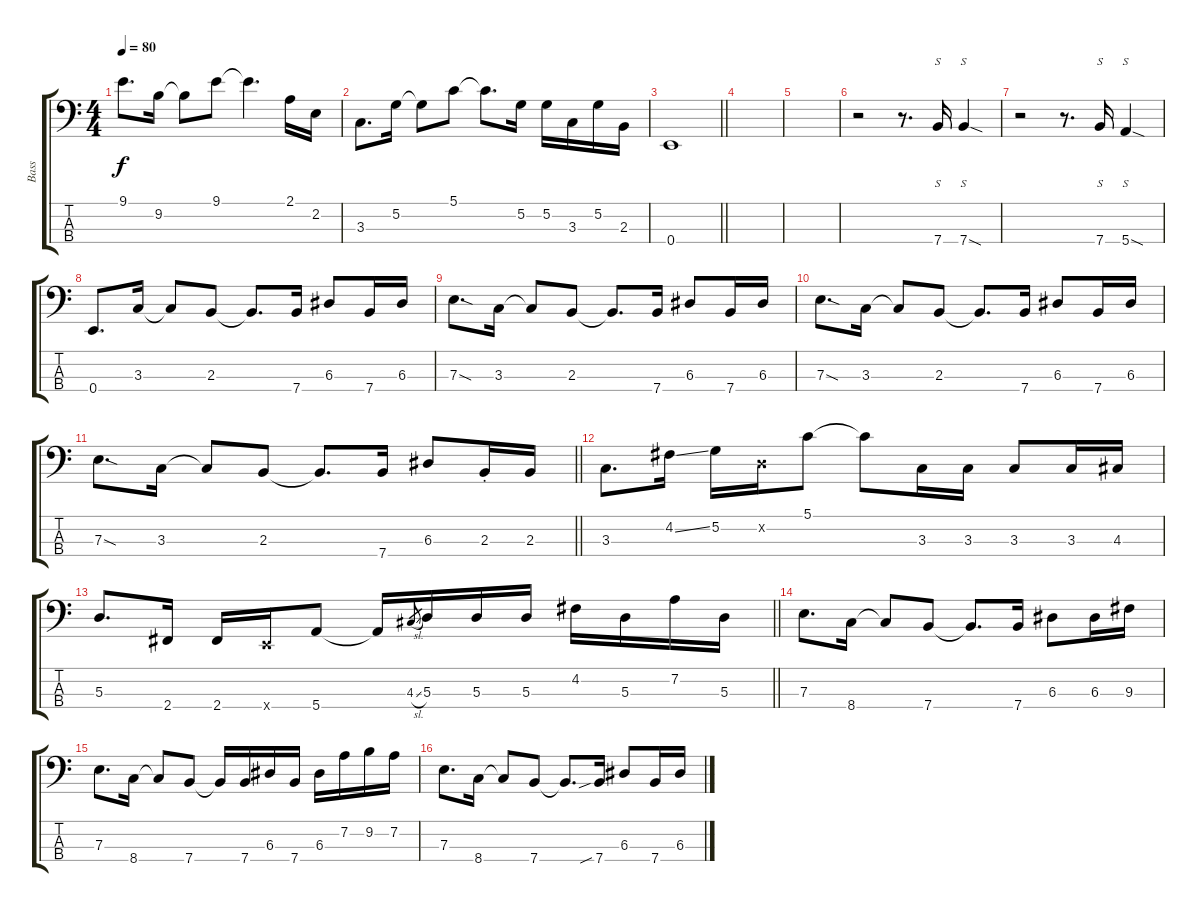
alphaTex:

\track ("Bass" "Bass") {instrument electricbassfinger}
\staff {score tabs}
\tuning (G2 D2 A1 E1) {hide}
\ts (4 4)
\tempo 80
\clef f4
\ks c
9.1.8{d dy f} 9.2.16 9.2{t}.8 9.1.8 9.1{t}.4{d} 2.1.16 2.2.16 |
3.3.8{d} 5.2.16 5.2{t}.8 5.1.8 5.1{t}.8{d} 5.2.16 5.2.16 3.3.16 5.2.16 2.3.16 |
\barLineRight lightlight
0.4.1 |
|
|
r.2 r.8{d} 7.4.16{s} 7.4{sod}.4{s} |
r.2 r.8{d} 7.4.16{s} 5.4{sod}.4{s} |
0.4.8{d} 3.3.16 3.3{t}.8 2.3.8 2.3{t}.8{d} 7.4.16 6.3.8 7.4.16 6.3.16 |
7.3{sod}.8{d} 3.3.16 3.3{t}.8 2.3.8 2.3{t}.8{d} 7.4.16 6.3.8 7.4.16 6.3.16 |
7.3{sod}.8{d} 3.3.16 3.3{t}.8 2.3.8 2.3{t}.8{d} 7.4.16 6.3.8 7.4.16 6.3.16 |
\barLineRight lightlight
7.3{sod}.8{d} 3.3.16 3.3{t}.8 2.3.8 2.3{t}.8{d} 7.4.16 6.3.8 2.3{st}.16 2.3.16 |
3.3.8{d} 4.2{ss}.16 5.2.16 0.2{x}.16 5.1.8 5.1{t}.8 3.3.16 3.3.16 3.3.8 3.3.16 4.3.16 |
\barLineRight lightlight
5.3.8{d} 2.4.16 2.4.16 0.4{x}.16 5.4.8 5.4{t}.16 4.3{sl}.8{gr} 5.3.16 5.3.16 5.3.16 4.2.16 5.3.16 7.2.16 5.3.16 |
7.3.8{d} 8.4.16 8.4{t}.8 7.4.8 7.4{t}.8{d} 7.4.16 6.3.8 6.3.16 9.3.16 |
7.3.8{d} 8.4.16 8.4{t}.8 7.4.8 7.4{t}.16 7.4.16 6.3.16 7.4.16 6.3.16 7.2.16 9.2.16 7.2.16 |
7.3.8{d} 8.4.16 8.4{t}.8 7.4.8 7.4{t}.8{d} 7.4{sib}.16 6.3.8 7.4.16 6.3.16
